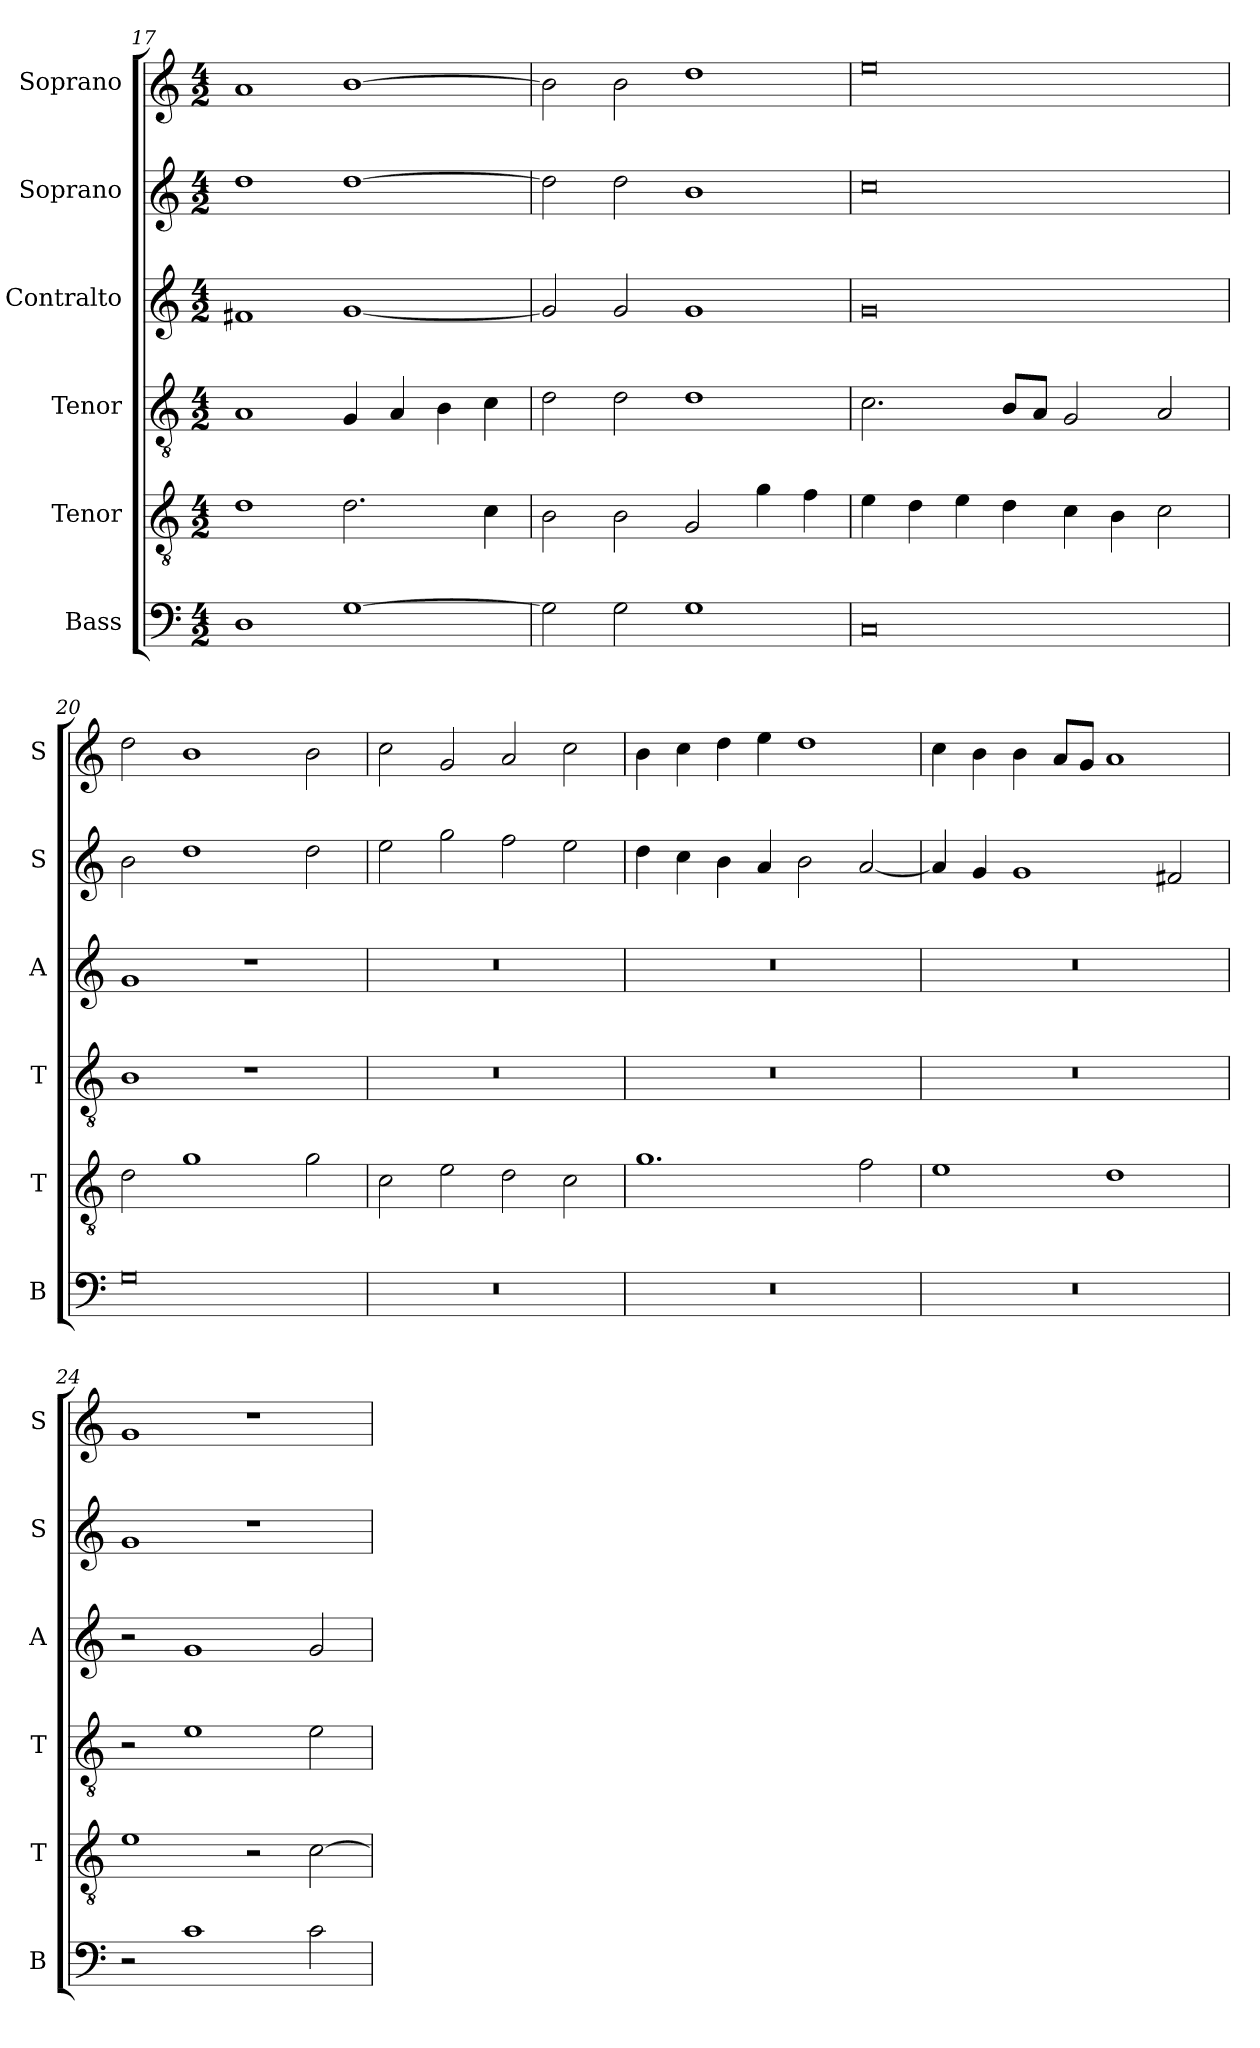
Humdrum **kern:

**kern	**kern	**kern	**kern	**kern	**kern
*part6	*part5	*part4	*part3	*part2	*part1
*staff6	*staff5	*staff4	*staff3	*staff2	*staff1
*I"Bass	*I"Tenor	*I"Tenor	*I"Contralto	*I"Soprano	*I"Soprano
*I'B	*I'T	*I'T	*I'A	*I'S	*I'S
*clefF4	*clefGv2	*clefGv2	*clefG2	*clefG2	*clefG2
*k[]	*k[]	*k[]	*k[]	*k[]	*k[]
*G:mix	*G:mix	*G:mix	*G:mix	*G:mix	*G:mix
*M4/2	*M4/2	*M4/2	*M4/2	*M4/2	*M4/2
=17	=17	=17	=17	=17	=17
1D	1d	1A	1f#X	1dd	1a
[1G	2.d	4G	[1g	[1dd	[1b
.	.	4A	.	.	.
.	.	4B	.	.	.
.	4c	4c	.	.	.
=18	=18	=18	=18	=18	=18
2G]	2B	2d	2g]	2dd]	2b]
2G	2B	2d	2g	2dd	2b
1G	2G	1d	1g	1b	1dd
.	4g	.	.	.	.
.	4f	.	.	.	.
=19	=19	=19	=19	=19	=19
0C	4e	2.c	0g	0cc	0ee
.	4d	.	.	.	.
.	4e	.	.	.	.
.	4d	8B/L	.	.	.
.	.	8A/J	.	.	.
.	4c	2G	.	.	.
.	4B	.	.	.	.
.	2c	2A	.	.	.
=20	=20	=20	=20	=20	=20
0G	2d	1B	1g	2b	2dd
.	1g	.	.	1dd	1b
.	.	1r	1r	.	.
.	2g	.	.	2dd	2b
=21	=21	=21	=21	=21	=21
0r	2c	0r	0r	2ee	2cc
.	2e	.	.	2gg	2g
.	2d	.	.	2ff	2a
.	2c	.	.	2ee	2cc
=22	=22	=22	=22	=22	=22
0r	1.g	0r	0r	4dd	4b
.	.	.	.	4cc	4cc
.	.	.	.	4b	4dd
.	.	.	.	4a	4ee
.	.	.	.	2b	1dd
.	2f	.	.	[2a	.
=23	=23	=23	=23	=23	=23
0r	1e	0r	0r	4a]	4cc
.	.	.	.	4g	4b
.	.	.	.	1g	4b
.	.	.	.	.	8a/L
.	.	.	.	.	8g/J
.	1d	.	.	.	1a
.	.	.	.	2f#X	.
=24	=24	=24	=24	=24	=24
2r	1e	2r	2r	1g	1g
1c	.	1e	1g	.	.
.	2r	.	.	1r	1r
2c	[2c	2e	2g	.	.
=	=	=	=	=	=
*-	*-	*-	*-	*-	*-
